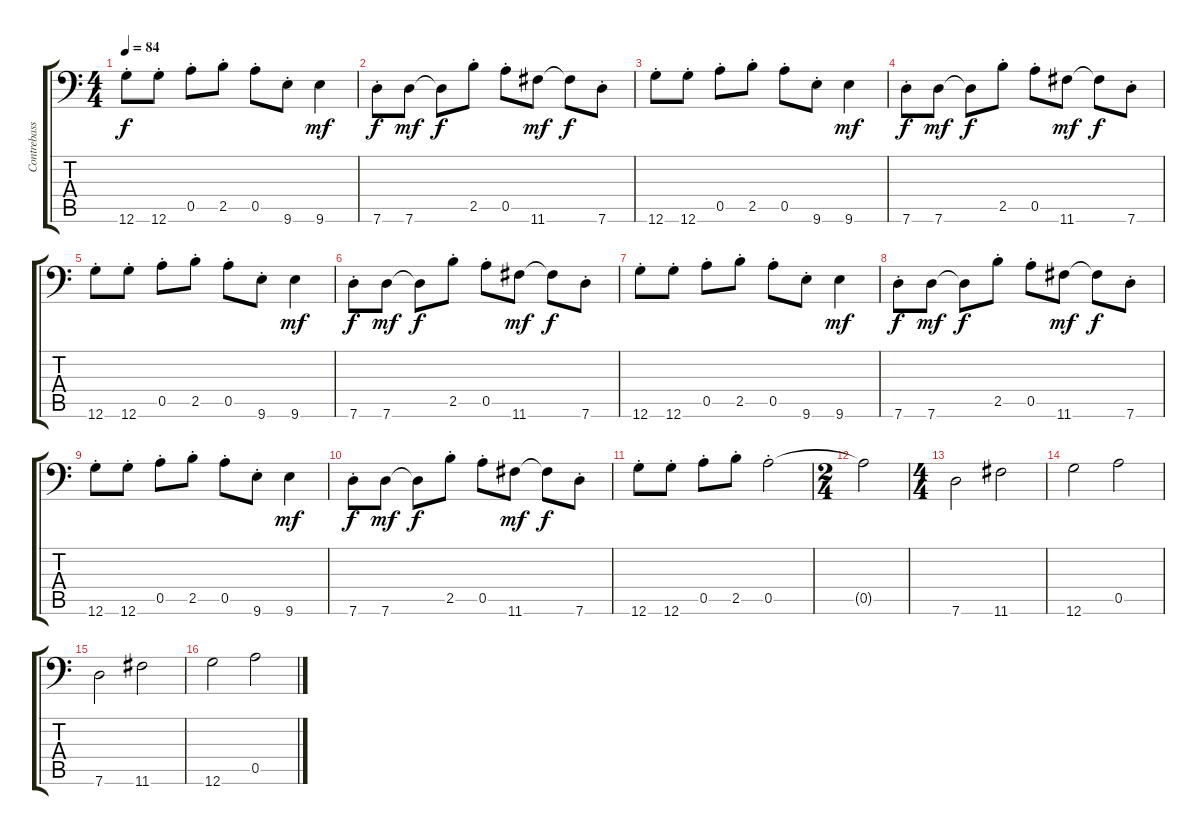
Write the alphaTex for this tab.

\track ("Contrebasse" "Contrebass") {instrument contrabass}
\staff {score tabs}
\tuning (E4 B3 G3 D3 A2 G1) {hide}
\ts (4 4)
\tempo 84
\clef f4
\ks c
12.6{st}.8{dy f} 12.6{st}.8 0.5{st}.8 2.5{st}.8 0.5{st}.8 9.6{st}.8 9.6.4{dy mf} |
7.6{st}.8{dy f} 7.6.8{dy mf} 7.6{t}.8{dy f} 2.5{st}.8 0.5{st}.8 11.6.8{dy mf} 11.6{t}.8{dy f} 7.6{st}.8 |
12.6{st}.8 12.6{st}.8 0.5{st}.8 2.5{st}.8 0.5{st}.8 9.6{st}.8 9.6.4{dy mf} |
7.6{st}.8{dy f} 7.6.8{dy mf} 7.6{t}.8{dy f} 2.5{st}.8 0.5{st}.8 11.6.8{dy mf} 11.6{t}.8{dy f} 7.6{st}.8 |
12.6{st}.8 12.6{st}.8 0.5{st}.8 2.5{st}.8 0.5{st}.8 9.6{st}.8 9.6.4{dy mf} |
7.6{st}.8{dy f} 7.6.8{dy mf} 7.6{t}.8{dy f} 2.5{st}.8 0.5{st}.8 11.6.8{dy mf} 11.6{t}.8{dy f} 7.6{st}.8 |
12.6{st}.8 12.6{st}.8 0.5{st}.8 2.5{st}.8 0.5{st}.8 9.6{st}.8 9.6.4{dy mf} |
7.6{st}.8{dy f} 7.6.8{dy mf} 7.6{t}.8{dy f} 2.5{st}.8 0.5{st}.8 11.6.8{dy mf} 11.6{t}.8{dy f} 7.6{st}.8 |
12.6{st}.8 12.6{st}.8 0.5{st}.8 2.5{st}.8 0.5{st}.8 9.6{st}.8 9.6.4{dy mf} |
7.6{st}.8{dy f} 7.6.8{dy mf} 7.6{t}.8{dy f} 2.5{st}.8 0.5{st}.8 11.6.8{dy mf} 11.6{t}.8{dy f} 7.6{st}.8 |
12.6{st}.8 12.6{st}.8 0.5{st}.8 2.5{st}.8 0.5{st}.2 |
\ts (2 4)
0.5{t}.2 |
\ts (4 4)
7.6.2 11.6.2 |
12.6.2 0.5.2 |
7.6.2 11.6.2 |
12.6.2 0.5.2
